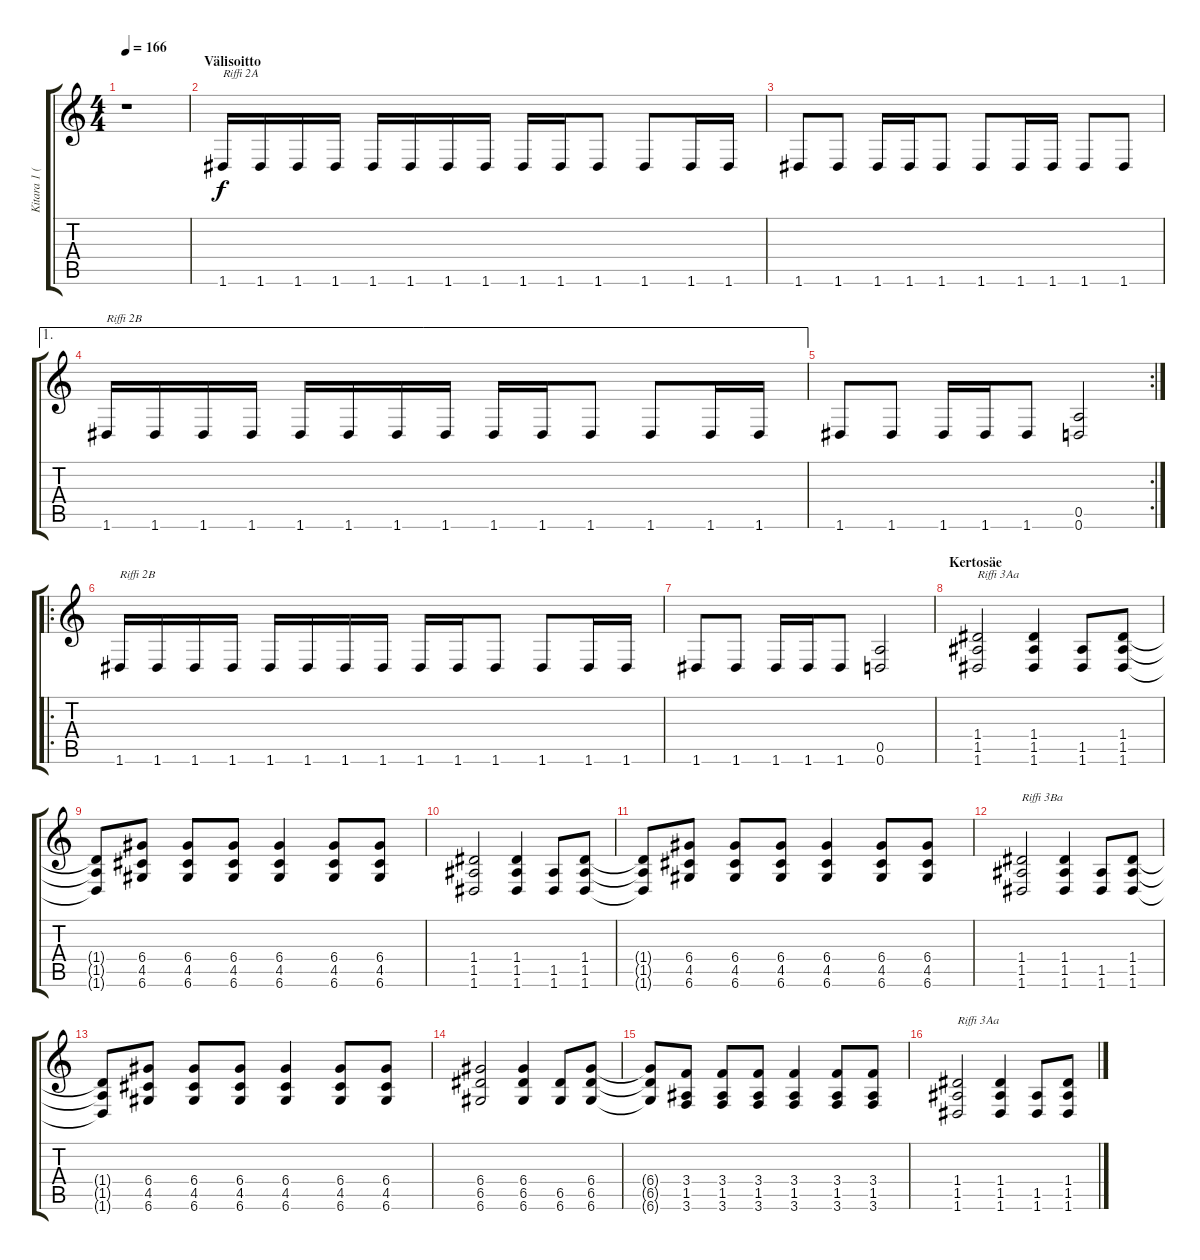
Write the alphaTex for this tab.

\track ("Kitara 1 (Kuisma)" "Kitara 1 (") {instrument distortionguitar}
\staff {score tabs}
\tuning (E4 B3 G3 D3 A2 D2) {hide}
\ts (4 4)
\tempo 166
\clef g2
\ks c
r.1{dy f} |
\section ("" "Välisoitto")
1.6.16{txt "Riffi 2A"} 1.6.16 1.6.16 1.6.16 1.6.16 1.6.16 1.6.16 1.6.16 1.6.16 1.6.16 1.6.8 1.6.8 1.6.16 1.6.16 |
1.6.8 1.6.8 1.6.16 1.6.16 1.6.8 1.6.8 1.6.16 1.6.16 1.6.8 1.6.8 |
\ae 1
1.6.16{txt "Riffi 2B"} 1.6.16 1.6.16 1.6.16 1.6.16 1.6.16 1.6.16 1.6.16 1.6.16 1.6.16 1.6.8 1.6.8 1.6.16 1.6.16 |
\rc 2
1.6.8 1.6.8 1.6.16 1.6.16 1.6.8 (0.5 0.6).2 |
\ro
1.6.16{txt "Riffi 2B"} 1.6.16 1.6.16 1.6.16 1.6.16 1.6.16 1.6.16 1.6.16 1.6.16 1.6.16 1.6.8 1.6.8 1.6.16 1.6.16 |
1.6.8 1.6.8 1.6.16 1.6.16 1.6.8 (0.5 0.6).2 |
\section ("" "Kertosäe")
(1.4 1.5 1.6).2{txt "Riffi 3Aa"} (1.4 1.5 1.6).4 (1.5 1.6).8 (1.4 1.5 1.6).8 |
(1.4{t} 1.5{t} 1.6{t}).8 (6.4 4.5 6.6).8 (6.4 4.5 6.6).8 (6.4 4.5 6.6).8 (6.4 4.5 6.6).4 (6.4 4.5 6.6).8 (6.4 4.5 6.6).8 |
(1.4 1.5 1.6).2 (1.4 1.5 1.6).4 (1.5 1.6).8 (1.4 1.5 1.6).8 |
(1.4{t} 1.5{t} 1.6{t}).8 (6.4 4.5 6.6).8 (6.4 4.5 6.6).8 (6.4 4.5 6.6).8 (6.4 4.5 6.6).4 (6.4 4.5 6.6).8 (6.4 4.5 6.6).8 |
(1.4 1.5 1.6).2{txt "Riffi 3Ba"} (1.4 1.5 1.6).4 (1.5 1.6).8 (1.4 1.5 1.6).8 |
(1.4{t} 1.5{t} 1.6{t}).8 (6.4 4.5 6.6).8 (6.4 4.5 6.6).8 (6.4 4.5 6.6).8 (6.4 4.5 6.6).4 (6.4 4.5 6.6).8 (6.4 4.5 6.6).8 |
(6.4 6.5 6.6).2 (6.4 6.5 6.6).4 (6.5 6.6).8 (6.4 6.5 6.6).8 |
(6.4{t} 6.5{t} 6.6{t}).8 (3.4 1.5 3.6).8 (3.4 1.5 3.6).8 (3.4 1.5 3.6).8 (3.4 1.5 3.6).4 (3.4 1.5 3.6).8 (3.4 1.5 3.6).8 |
(1.4 1.5 1.6).2{txt "Riffi 3Aa"} (1.4 1.5 1.6).4 (1.5 1.6).8 (1.4 1.5 1.6).8
